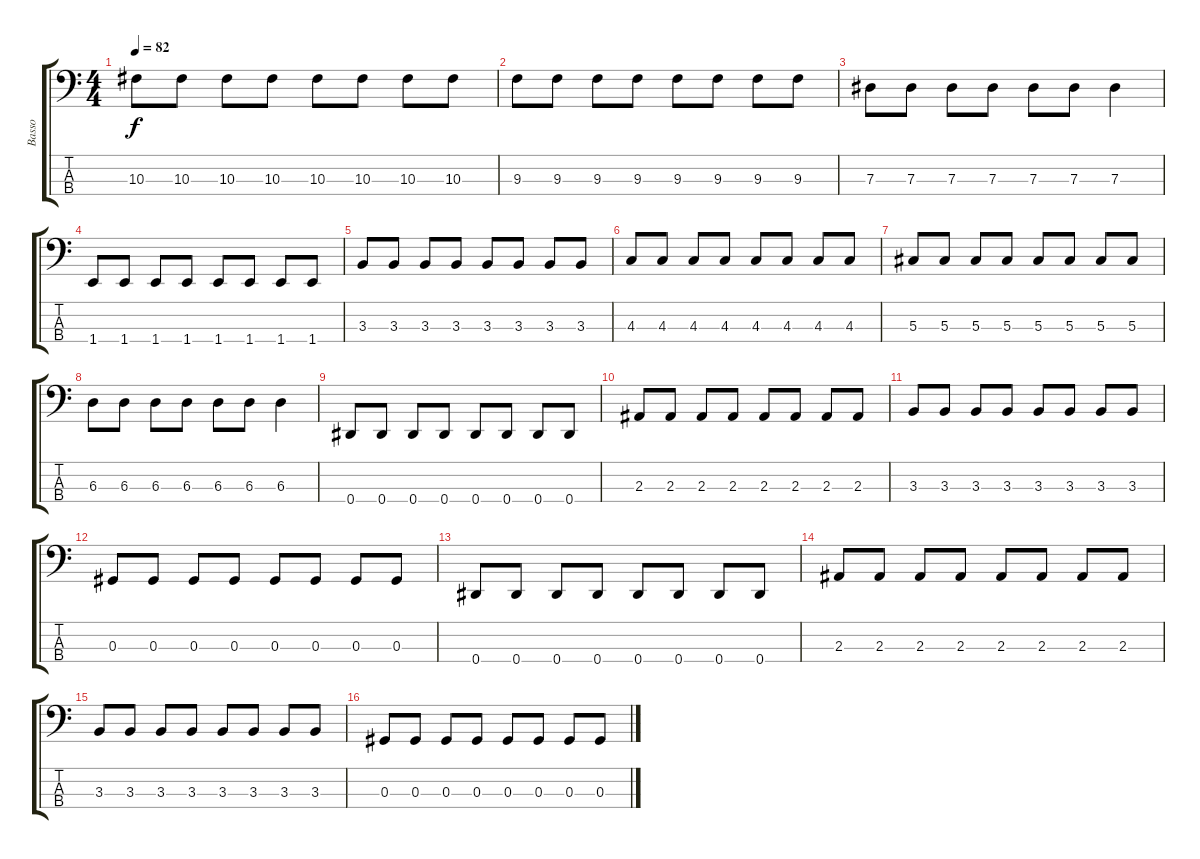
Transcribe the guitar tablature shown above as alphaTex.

\track ("Basso" "Basso") {instrument electricbassfinger}
\staff {score tabs}
\tuning (Gb2 Db2 Ab1 Eb1) {hide}
\ts (4 4)
\tempo 82
\clef f4
\ks c
10.3.8{dy f} 10.3.8 10.3.8 10.3.8 10.3.8 10.3.8 10.3.8 10.3.8 |
9.3.8 9.3.8 9.3.8 9.3.8 9.3.8 9.3.8 9.3.8 9.3.8 |
7.3.8 7.3.8 7.3.8 7.3.8 7.3.8 7.3.8 7.3.4 |
1.4.8 1.4.8 1.4.8 1.4.8 1.4.8 1.4.8 1.4.8 1.4.8 |
3.3.8 3.3.8 3.3.8 3.3.8 3.3.8 3.3.8 3.3.8 3.3.8 |
4.3.8 4.3.8 4.3.8 4.3.8 4.3.8 4.3.8 4.3.8 4.3.8 |
5.3.8 5.3.8 5.3.8 5.3.8 5.3.8 5.3.8 5.3.8 5.3.8 |
6.3.8 6.3.8 6.3.8 6.3.8 6.3.8 6.3.8 6.3.4 |
0.4.8 0.4.8 0.4.8 0.4.8 0.4.8 0.4.8 0.4.8 0.4.8 |
2.3.8 2.3.8 2.3.8 2.3.8 2.3.8 2.3.8 2.3.8 2.3.8 |
3.3.8 3.3.8 3.3.8 3.3.8 3.3.8 3.3.8 3.3.8 3.3.8 |
0.3.8 0.3.8 0.3.8 0.3.8 0.3.8 0.3.8 0.3.8 0.3.8 |
0.4.8 0.4.8 0.4.8 0.4.8 0.4.8 0.4.8 0.4.8 0.4.8 |
2.3.8 2.3.8 2.3.8 2.3.8 2.3.8 2.3.8 2.3.8 2.3.8 |
3.3.8 3.3.8 3.3.8 3.3.8 3.3.8 3.3.8 3.3.8 3.3.8 |
0.3.8 0.3.8 0.3.8 0.3.8 0.3.8 0.3.8 0.3.8 0.3.8
